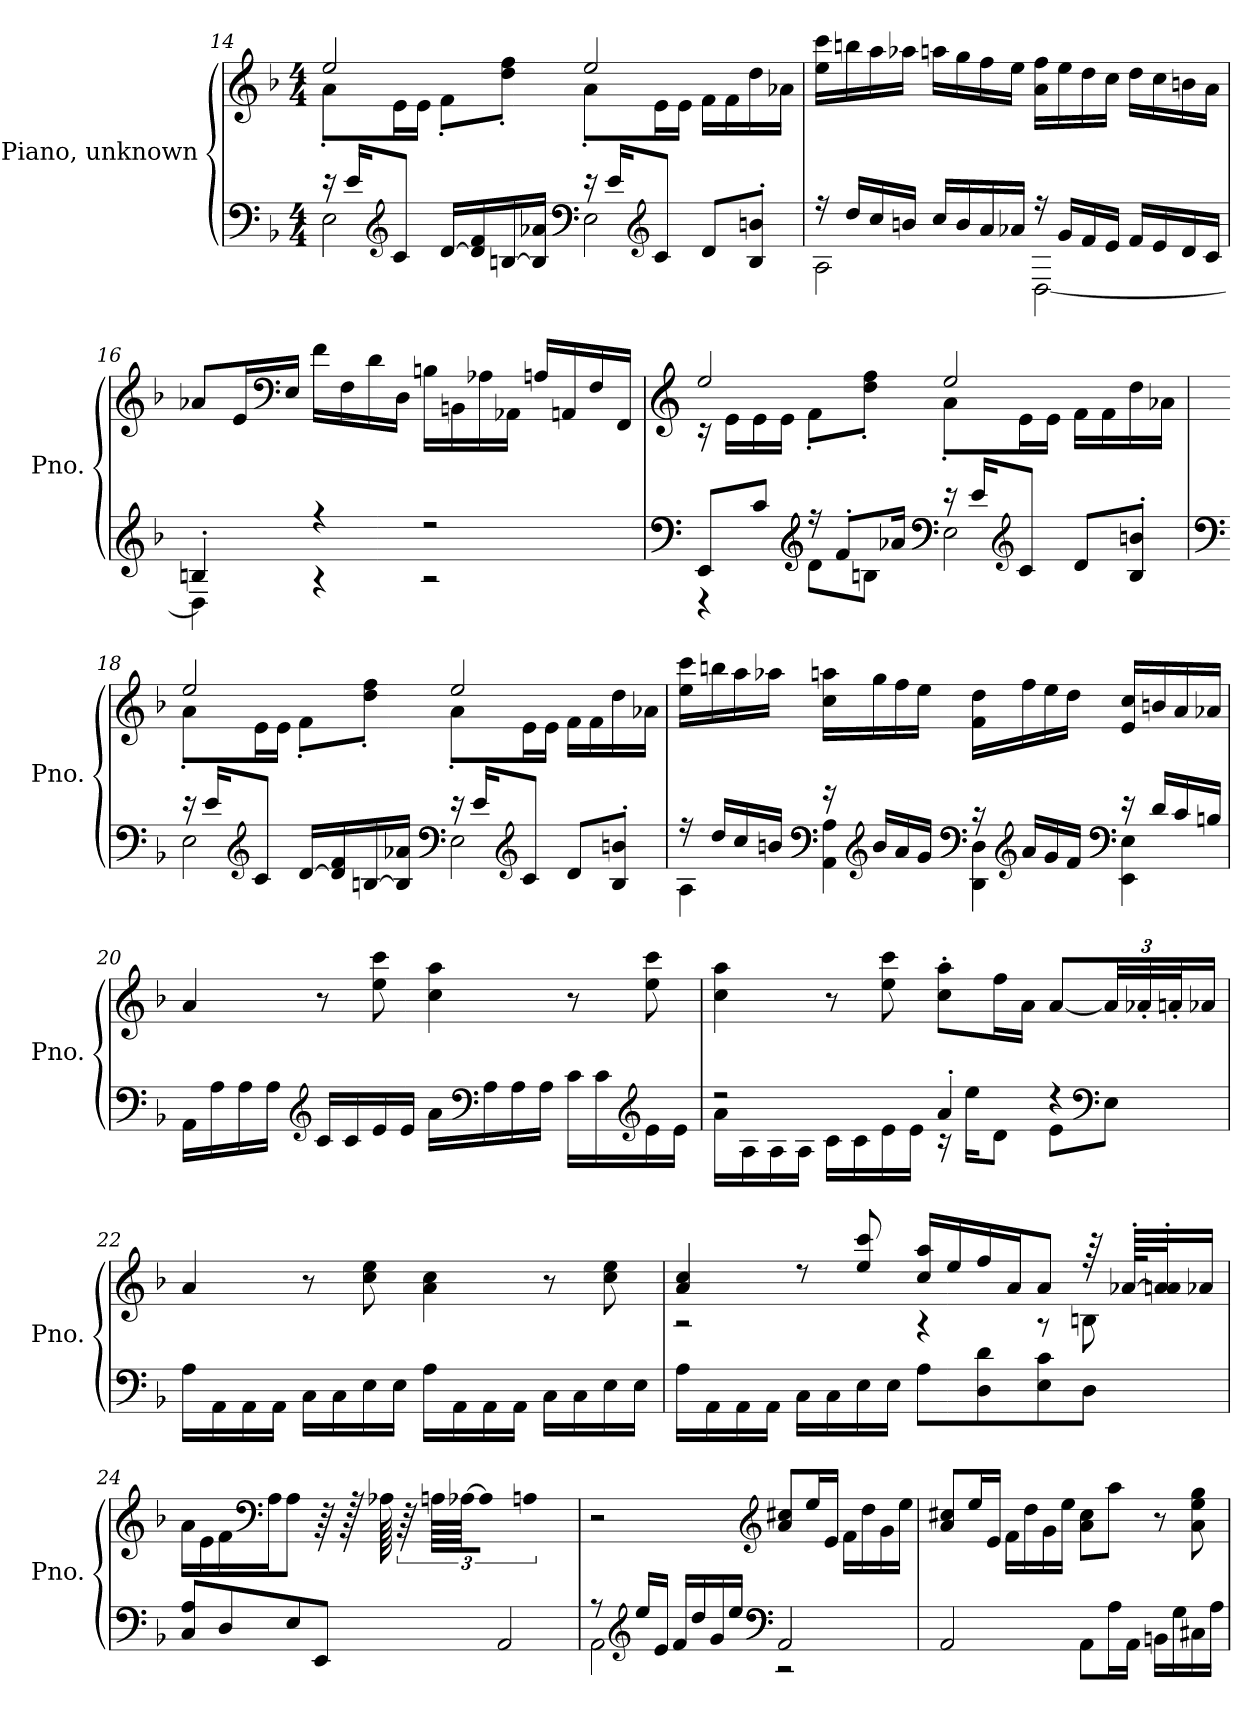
**kern	**kern
*part1	*part1
*staff2	*staff1
*I"Piano, unknown	*
*I'Pno.	*
!!LO:LB:g=z
*clefF4	*clefG2
*k[b-]	*k[b-]
*M4/4	*M4/4
=14	=14
*^	*^
16r	2E\	2ee/	8a'\L
16e/KL	.	.	.
*clefG2	*	*	*
8c/J	.	.	16e\L
.	.	.	16e\JJ
[16d/LL	.	.	8f'\L
16d/] 16f/	.	.	.
[16Bn/	.	.	8dd\' 8ff\'J
16B/] 16a-X/JJ	.	.	.
*clefF4	*	*	*
16r	2E\	2ee/	8a'\L
16e/KL	.	.	.
*clefG2	*	*	*
8c/J	.	.	16e\L
.	.	.	16e\JJ
8d/L	.	.	16f\LL
.	.	.	16f\
8B/' 8bn/'J	.	.	16dd\
.	.	.	16a-X\JJ
*	*	*v	*v
=15	=15	=15
16r	2A\	16ee\ 16ccc\LL
16dd/LL	.	16bbn\
16cc/	.	16aa\
16bn/JJ	.	16aa-X\JJ
16cc/LL	.	16aan\LL
16b/	.	16gg\
16a/	.	16ff\
16a-X/JJ	.	16ee\JJ
16r	[2D\	16a\ 16ff\LL
16g/LL	.	16ee\
16f/	.	16dd\
16e/JJ	.	16cc\JJ
16f/LL	.	16dd\LL
16e/	.	16cc\
16d/	.	16bn\
16c/JJ	.	16a\JJ
!!LO:LB:g=z
=16	=16	=16
4Bn'/	4D\]	8a-X/L
.	.	16e/L
*	*	*clefF4
.	.	16E/JJ
4r	4r	16f\LL
.	.	16F\
.	.	16d\
.	.	16D\JJ
2r	2r	16Bn\LL
.	.	16BBn\
.	.	16A-X\
.	.	16AA-X\JJ
.	.	16An/LL
.	.	16AAn/
.	.	16F/
.	.	16FF/JJ
=17	=17	=17
*clefF4	*	*clefG2
*	*	*^
8EE/L	4r	2ee/	16r
.	.	.	16e\LL
8c/J	.	.	16e\
.	.	.	16e\JJ
*clefG2	*	*	*
16r	8d\L	.	8f'\L
8f'/L	.	.	.
.	8Bn\J	.	8dd\' 8ff\'J
16a-X/Jk	.	.	.
*clefF4	*	*	*
16r	2E\	2ee/	8a'\L
16e/KL	.	.	.
*clefG2	*	*	*
8c/J	.	.	16e\L
.	.	.	16e\JJ
8d/L	.	.	16f\LL
.	.	.	16f\
8B/' 8bn/'J	.	.	16dd\
.	.	.	16a-X\JJ
!!LO:LB:g=z	!!
=18	=18	=18	=18
*clefF4	*	*	*
16r	2E\	2ee/	8a'\L
16e/KL	.	.	.
*clefG2	*	*	*
8c/J	.	.	16e\L
.	.	.	16e\JJ
[16d/LL	.	.	8f'\L
16d/] 16f/	.	.	.
[16Bn/	.	.	8dd\' 8ff\'J
16B/] 16a-X/JJ	.	.	.
*clefF4	*	*	*
16r	2E\	2ee/	8a'\L
16e/KL	.	.	.
*clefG2	*	*	*
8c/J	.	.	16e\L
.	.	.	16e\JJ
8d/L	.	.	16f\LL
.	.	.	16f\
8B/' 8bn/'J	.	.	16dd\
.	.	.	16a-X\JJ
*	*	*v	*v
!!LO:LB:g=z
=19	=19	=19
16r	4A\	16ee\ 16ccc\LL
16dd/LL	.	16bbn\
16cc/	.	16aa\
16bn/JJ	.	16aa-X\JJ
*clefF4	*	*
16r	4AA\ 4A\	16cc\ 16aan\LL
*clefG2	*	*
16b/LL	.	16gg\
16a/	.	16ff\
16g/JJ	.	16ee\JJ
*clefF4	*	*
16r	4DD\ 4D\	16f\ 16dd\LL
*clefG2	*	*
16a/LL	.	16ff\
16g/	.	16ee\
16f/JJ	.	16dd\JJ
*clefF4	*	*
16r	4EE\ 4E\	16e/ 16cc/LL
16d/LL	.	16bn/
16c/	.	16a/
16Bn/JJ	.	16a-X/JJ
*v	*v	*
!!LO:LB:g=z
=20	=20
16AA\LL	4a/
16A\	.
16A\	.
16A\JJ	.
*clefG2	*
16c/LL	8r
16c/	.
16e/	8ee\ 8ccc\
16e/JJ	.
16a\LL	4cc\ 4aa\
*clefF4	*
16A\	.
16A\	.
16A\JJ	.
16c\LL	8r
16c\	.
*clefG2	*
16e\	8ee\ 8ccc\
16e\JJ	.
=21	=21
*^	*
2r	16a\LL	4cc\ 4aa\
.	16A\	.
.	16A\	.
.	16A\JJ	.
.	16c\LL	8r
.	16c\	.
.	16e\	8ee\ 8ccc\
.	16e\JJ	.
4a'/	16r	8cc\' 8aa\'L
.	16ee\KL	.
.	8d\J	16ff\L
.	.	16a\JJ
4r	8e\L	[8a/L
*clefF4	*	*
*	*	*Xbrackettup
.	8E\J	48a/LL]
.	.	48a-X'/
.	.	48an'/J
.	.	16a-X/JJ
*v	*v	*
!!LO:PB:g=z
=22	=22
16A\LL	4a/
16AA\	.
16AA\	.
16AA\JJ	.
16C\LL	8r
16C\	.
16E\	8cc\ 8ee\
16E\JJ	.
16A\LL	4a\ 4cc\
16AA\	.
16AA\	.
16AA\JJ	.
16C\LL	8r
16C\	.
16E\	8cc\ 8ee\
16E\JJ	.
=23	=23
*	*^
16A\LL	4a/ 4cc/	2r
16AA\	.	.
16AA\	.	.
16AA\JJ	.	.
16C\LL	8r	.
16C\	.	.
16E\	8ee/ 8ccc/	.
16E\JJ	.	.
8A\L	16cc/ 16aa/LL	4r
.	16ee/	.
8D\ 8d\	16ff/	.
.	16a/J	.
8E\ 8c\	8a/J	8r
8D\J	64r	8Bn\
.	[64a-X'/KLLL	.
.	32a-/]' 32an/'J	.
.	16a-X/JJ	.
*	*v	*v
!!LO:LB:g=z
=24	=24
8C/ 8A/L	16a\LL
.	16e\
8D/	16f\
*	*clefF4
.	16A\J
8E/	8A\J
8EE/J	64r
.	128r
.	128A-X\
*	*brackettup
.	96r
.	96An\LLLL
.	[96A-X\JJ
.	16A-\JJ]
2AA/	2An\
=25	=25
*^	*
8r	2AA\	2r
*clefG2	*	*
16ee/LL	.	.
16e/JJ	.	.
16f/LL	.	.
16dd/	.	.
16g/	.	.
16ee/JJ	.	.
*clefF4	*	*clefG2
2AA/	2r	8a/ 8cc#X/L
.	.	16ee/L
.	.	16e/JJ
.	.	16f\LL
.	.	16dd\
.	.	16g\
.	.	16ee\JJ
*v	*v	*
!!LO:LB:g=z
=26	=26
2AA/	8a/ 8cc#X/L
.	16ee/L
.	16e/JJ
.	16f\LL
.	16dd\
.	16g\
.	16ee\JJ
8AA\L	8a\ 8cc#\L
16A\L	8aa\J
16AA\JJ	.
16BBn\LL	8r
16G\	.
16C#X\	8a\ 8ee\ 8gg\
16A\JJ	.
=	=
*-	*-
